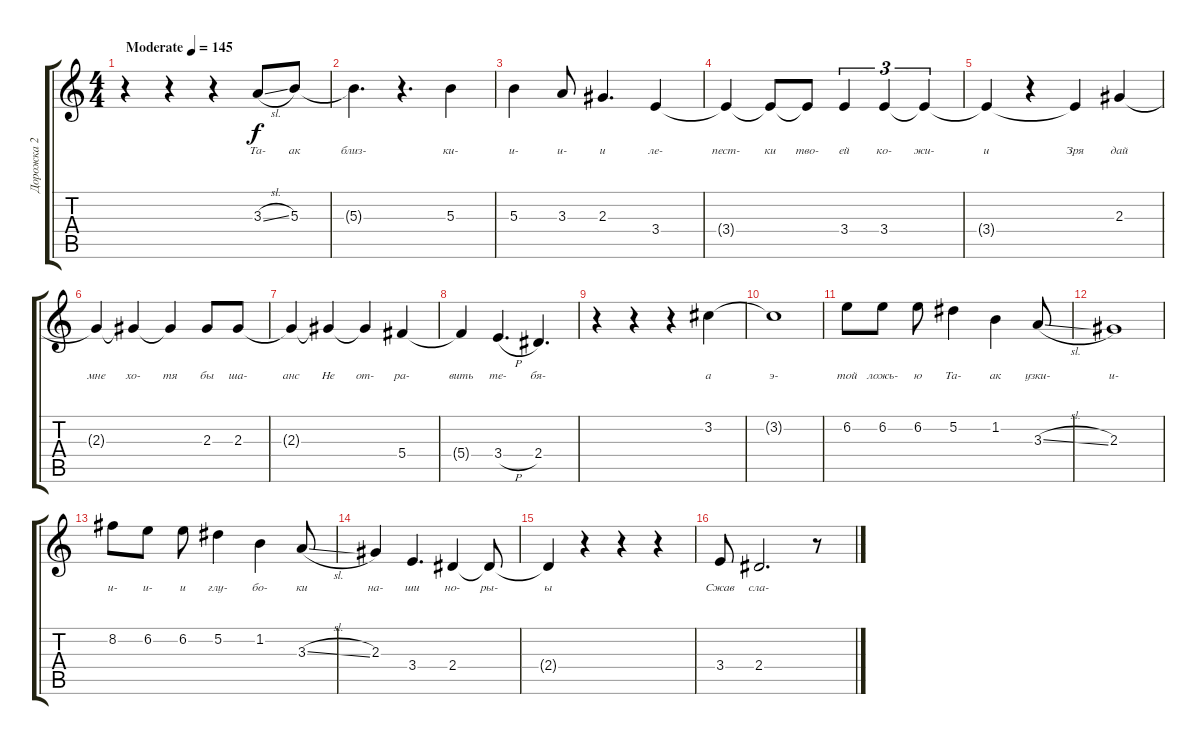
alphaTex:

\track ("Дорожка 2" "Дорожка 2") {instrument overdrivenguitar}
\staff {score tabs}
\tuning (Eb4 Bb3 Gb3 Db3 Ab2 Db2) {hide}
\ts (4 4)
\tempo (145 "Moderate")
\clef g2
\ks c
r.4{dy f instrument overdrivenguitar} r.4 r.4 3.3{sl}.8{lyrics (0 "Та-") lyrics (1 "") lyrics (2 "") lyrics (3 "") lyrics (4 "")} 5.3.8{lyrics (0 "ак") lyrics (1 "") lyrics (2 "") lyrics (3 "") lyrics (4 "")} |
5.3{t}.4{d lyrics (0 "близ-") lyrics (1 "") lyrics (2 "") lyrics (3 "") lyrics (4 "")} r.4{d} 5.3.4{lyrics (0 "ки-") lyrics (1 "") lyrics (2 "") lyrics (3 "") lyrics (4 "")} |
5.3.4{lyrics (0 "и-") lyrics (1 "") lyrics (2 "") lyrics (3 "") lyrics (4 "")} 3.3.8{lyrics (0 "и-") lyrics (1 "") lyrics (2 "") lyrics (3 "") lyrics (4 "")} 2.3.4{d lyrics (0 "и") lyrics (1 "") lyrics (2 "") lyrics (3 "") lyrics (4 "")} 3.4.4{lyrics (0 "ле-") lyrics (1 "") lyrics (2 "") lyrics (3 "") lyrics (4 "")} |
3.4{t}.4{lyrics (0 "пест-") lyrics (1 "") lyrics (2 "") lyrics (3 "") lyrics (4 "")} 3.4{t}.8{lyrics (0 "ки") lyrics (1 "") lyrics (2 "") lyrics (3 "") lyrics (4 "")} 3.4{t}.8{lyrics (0 "тво-") lyrics (1 "") lyrics (2 "") lyrics (3 "") lyrics (4 "")} 3.4.4{tu (3 2) lyrics (0 "ей") lyrics (1 "") lyrics (2 "") lyrics (3 "") lyrics (4 "")} 3.4.4{tu (3 2) lyrics (0 "ко-") lyrics (1 "") lyrics (2 "") lyrics (3 "") lyrics (4 "")} 3.4{t}.4{tu (3 2) lyrics (0 "жи-") lyrics (1 "") lyrics (2 "") lyrics (3 "") lyrics (4 "")} |
3.4{t}.4{lyrics (0 "и") lyrics (1 "") lyrics (2 "") lyrics (3 "") lyrics (4 "")} r.4 3.4{t}.4{lyrics (0 "Зря") lyrics (1 "") lyrics (2 "") lyrics (3 "") lyrics (4 "")} 2.3.4{lyrics (0 "дай") lyrics (1 "") lyrics (2 "") lyrics (3 "") lyrics (4 "")} |
2.3{t}.4{lyrics (0 "мне") lyrics (1 "") lyrics (2 "") lyrics (3 "") lyrics (4 "")} 2.3{t}.4{lyrics (0 "хо-") lyrics (1 "") lyrics (2 "") lyrics (3 "") lyrics (4 "")} 2.3{t}.4{lyrics (0 "тя") lyrics (1 "") lyrics (2 "") lyrics (3 "") lyrics (4 "")} 2.3.8{lyrics (0 "бы") lyrics (1 "") lyrics (2 "") lyrics (3 "") lyrics (4 "")} 2.3.8{lyrics (0 "ша-") lyrics (1 "") lyrics (2 "") lyrics (3 "") lyrics (4 "")} |
2.3{t}.4{lyrics (0 "анс") lyrics (1 "") lyrics (2 "") lyrics (3 "") lyrics (4 "")} 2.3{t}.4{lyrics (0 "Не") lyrics (1 "") lyrics (2 "") lyrics (3 "") lyrics (4 "")} 2.3{t}.4{lyrics (0 "от-") lyrics (1 "") lyrics (2 "") lyrics (3 "") lyrics (4 "")} 5.4.4{lyrics (0 "ра-") lyrics (1 "") lyrics (2 "") lyrics (3 "") lyrics (4 "")} |
5.4{t}.4{lyrics (0 "вить") lyrics (1 "") lyrics (2 "") lyrics (3 "") lyrics (4 "")} 3.4{h}.4{d lyrics (0 "те-") lyrics (1 "") lyrics (2 "") lyrics (3 "") lyrics (4 "")} 2.4.4{d lyrics (0 "бя-") lyrics (1 "") lyrics (2 "") lyrics (3 "") lyrics (4 "")} |
r.4 r.4 r.4 3.2.4{lyrics (0 "а") lyrics (1 "") lyrics (2 "") lyrics (3 "") lyrics (4 "")} |
3.2{t}.1{lyrics (0 "э-") lyrics (1 "") lyrics (2 "") lyrics (3 "") lyrics (4 "")} |
6.2.8{lyrics (0 "той") lyrics (1 "") lyrics (2 "") lyrics (3 "") lyrics (4 "")} 6.2.8{lyrics (0 "ложь-") lyrics (1 "") lyrics (2 "") lyrics (3 "") lyrics (4 "")} 6.2.8{lyrics (0 "ю") lyrics (1 "") lyrics (2 "") lyrics (3 "") lyrics (4 "")} 5.2.4{lyrics (0 "Та-") lyrics (1 "") lyrics (2 "") lyrics (3 "") lyrics (4 "")} 1.2.4{lyrics (0 "ак") lyrics (1 "") lyrics (2 "") lyrics (3 "") lyrics (4 "")} 3.3{sl}.8{lyrics (0 "узки-") lyrics (1 "") lyrics (2 "") lyrics (3 "") lyrics (4 "")} |
2.3.1{lyrics (0 "и-") lyrics (1 "") lyrics (2 "") lyrics (3 "") lyrics (4 "")} |
8.2.8{lyrics (0 "и-") lyrics (1 "") lyrics (2 "") lyrics (3 "") lyrics (4 "")} 6.2.8{lyrics (0 "и-") lyrics (1 "") lyrics (2 "") lyrics (3 "") lyrics (4 "")} 6.2.8{lyrics (0 "и") lyrics (1 "") lyrics (2 "") lyrics (3 "") lyrics (4 "")} 5.2.4{lyrics (0 "глу-") lyrics (1 "") lyrics (2 "") lyrics (3 "") lyrics (4 "")} 1.2.4{lyrics (0 "бо-") lyrics (1 "") lyrics (2 "") lyrics (3 "") lyrics (4 "")} 3.3{sl}.8{lyrics (0 "ки") lyrics (1 "") lyrics (2 "") lyrics (3 "") lyrics (4 "")} |
2.3.4{lyrics (0 "на-") lyrics (1 "") lyrics (2 "") lyrics (3 "") lyrics (4 "")} 3.4.4{d lyrics (0 "ши") lyrics (1 "") lyrics (2 "") lyrics (3 "") lyrics (4 "")} 2.4.4{lyrics (0 "но-") lyrics (1 "") lyrics (2 "") lyrics (3 "") lyrics (4 "")} 2.4{t}.8{lyrics (0 "ры-") lyrics (1 "") lyrics (2 "") lyrics (3 "") lyrics (4 "")} |
2.4{t}.4{lyrics (0 "ы") lyrics (1 "") lyrics (2 "") lyrics (3 "") lyrics (4 "")} r.4 r.4 r.4 |
3.4.8{lyrics (0 "Сжав") lyrics (1 "") lyrics (2 "") lyrics (3 "") lyrics (4 "")} 2.4.2{d lyrics (0 "сла-") lyrics (1 "") lyrics (2 "") lyrics (3 "") lyrics (4 "")} r.8
